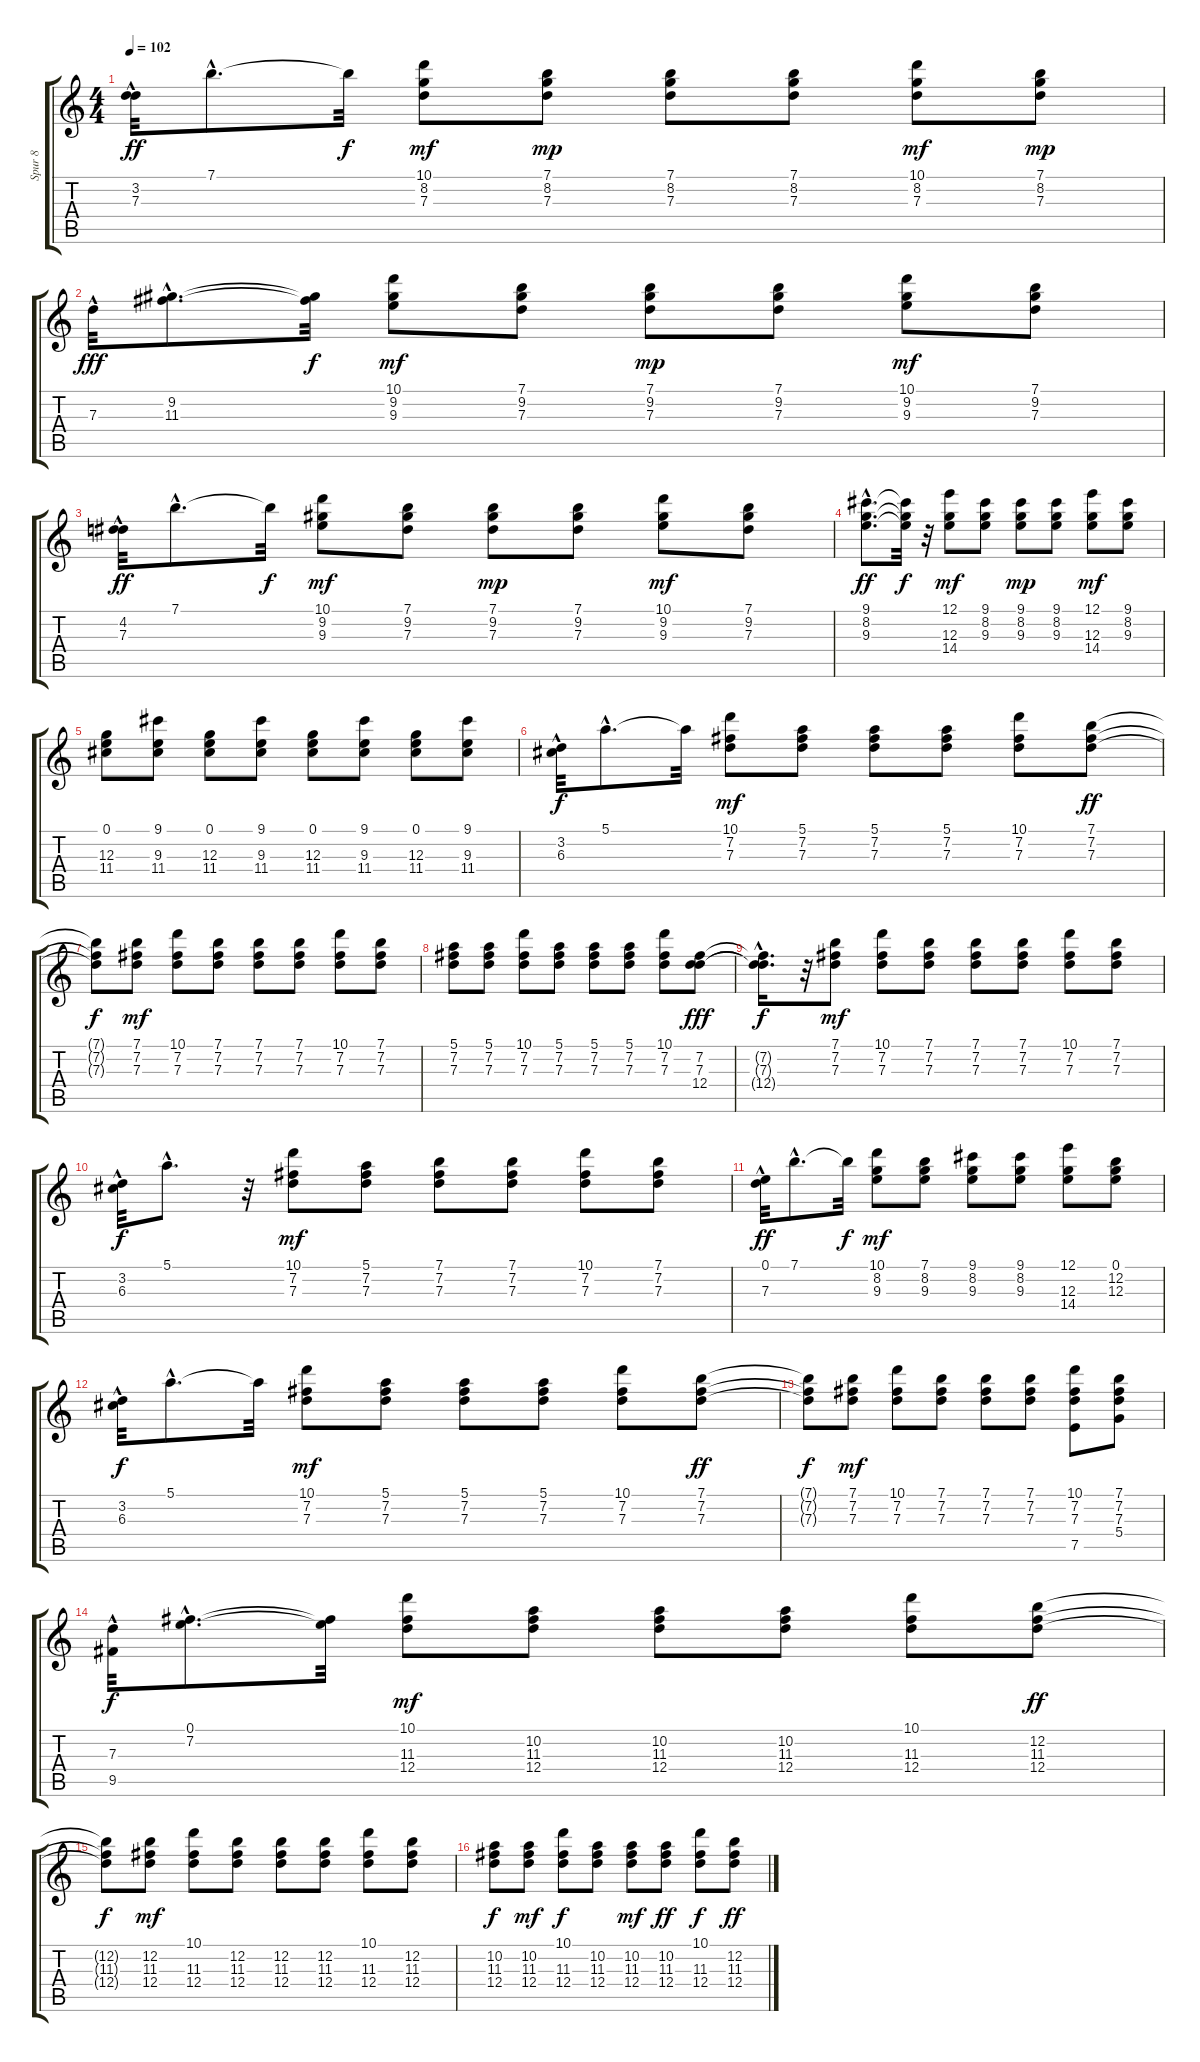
\track ("Spur 8" "Spur 8") {instrument acousticguitarsteel}
\staff {score tabs}
\tuning (E4 B3 G3 D3 A2 E2) {hide}
\ts (4 4)
\tempo 102
\clef g2
\ks c
(3.2{hac} 7.3{hac}).32{dy ff} 7.1{hac}.8{d} 7.1{t}.32{dy f} (10.1 8.2 7.3).8{dy mf} (7.1 8.2 7.3).8{dy mp} (7.1 8.2 7.3).8 (7.1 8.2 7.3).8 (10.1 8.2 7.3).8{dy mf} (7.1 8.2 7.3).8{dy mp} |
7.3{hac}.32{dy fff} (9.2{hac} 11.3{hac}).8{d} (9.2{t} 11.3{t}).32{dy f} (10.1 9.2 9.3).8{dy mf} (7.1 9.2 7.3).8 (7.1 9.2 7.3).8{dy mp} (7.1 9.2 7.3).8 (10.1 9.2 9.3).8{dy mf} (7.1 9.2 7.3).8 |
(4.2{hac} 7.3{hac}).32{dy ff} 7.1{hac}.8{d} 7.1{t}.32{dy f} (10.1 9.2 9.3).8{dy mf} (7.1 9.2 7.3).8 (7.1 9.2 7.3).8{dy mp} (7.1 9.2 7.3).8 (10.1 9.2 9.3).8{dy mf} (7.1 9.2 7.3).8 |
(9.1{hac} 8.2{hac} 9.3{hac}).8{d dy ff} (9.1{t} 8.2{t} 9.3{t}).32{dy f} r.32 (12.1 12.3 14.4).8{dy mf} (9.1 8.2 9.3).8 (9.1 8.2 9.3).8{dy mp} (9.1 8.2 9.3).8 (12.1 12.3 14.4).8{dy mf} (9.1 8.2 9.3).8 |
(0.1 12.3 11.4).8 (9.1 9.3 11.4).8 (0.1 12.3 11.4).8 (9.1 9.3 11.4).8 (0.1 12.3 11.4).8 (9.1 9.3 11.4).8 (0.1 12.3 11.4).8 (9.1 9.3 11.4).8 |
(3.2{hac} 6.3{hac}).32{dy f} 5.1{hac}.8{d} 5.1{t}.32 (10.1 7.2 7.3).8{dy mf} (5.1 7.2 7.3).8 (5.1 7.2 7.3).8 (5.1 7.2 7.3).8 (10.1 7.2 7.3).8 (7.1 7.2 7.3).8{dy ff} |
(7.1{t} 7.2{t} 7.3{t}).8{dy f} (7.1 7.2 7.3).8{dy mf} (10.1 7.2 7.3).8 (7.1 7.2 7.3).8 (7.1 7.2 7.3).8 (7.1 7.2 7.3).8 (10.1 7.2 7.3).8 (7.1 7.2 7.3).8 |
(5.1 7.2 7.3).8 (5.1 7.2 7.3).8 (10.1 7.2 7.3).8 (5.1 7.2 7.3).8 (5.1 7.2 7.3).8 (5.1 7.2 7.3).8 (10.1 7.2 7.3).8 (7.2 7.3 12.4).8{dy fff} |
(7.2{hac t} 7.3{hac t} 12.4{hac t}).16{d dy f} r.32 (7.1 7.2 7.3).8{dy mf} (10.1 7.2 7.3).8 (7.1 7.2 7.3).8 (7.1 7.2 7.3).8 (7.1 7.2 7.3).8 (10.1 7.2 7.3).8 (7.1 7.2 7.3).8 |
(3.2{hac} 6.3{hac}).32{dy f} 5.1{hac}.8{d} r.32 (10.1 7.2 7.3).8{dy mf} (5.1 7.2 7.3).8 (7.1 7.2 7.3).8 (7.1 7.2 7.3).8 (10.1 7.2 7.3).8 (7.1 7.2 7.3).8 |
(0.1{hac} 7.3{hac}).32{dy ff} 7.1{hac}.8{d} 7.1{t}.32{dy f} (10.1 8.2 9.3).8{dy mf} (7.1 8.2 9.3).8 (9.1 8.2 9.3).8 (9.1 8.2 9.3).8 (12.1 12.3 14.4).8 (0.1 12.2 12.3).8 |
(3.2{hac} 6.3{hac}).32{dy f} 5.1{hac}.8{d} 5.1{t}.32 (10.1 7.2 7.3).8{dy mf} (5.1 7.2 7.3).8 (5.1 7.2 7.3).8 (5.1 7.2 7.3).8 (10.1 7.2 7.3).8 (7.1 7.2 7.3).8{dy ff} |
(7.1{t} 7.2{t} 7.3{t}).8{dy f} (7.1 7.2 7.3).8{dy mf} (10.1 7.2 7.3).8 (7.1 7.2 7.3).8 (7.1 7.2 7.3).8 (7.1 7.2 7.3).8 (10.1 7.2 7.3 7.5).8 (7.1 7.2 7.3 5.4).8 |
(7.3{hac} 9.5).32{dy f} (0.1{hac} 7.2{hac}).8{d} (0.1{t} 7.2{t}).32 (10.1 11.3 12.4).8{dy mf} (10.2 11.3 12.4).8 (10.2 11.3 12.4).8 (10.2 11.3 12.4).8 (10.1 11.3 12.4).8 (12.2 11.3 12.4).8{dy ff} |
(12.2{t} 11.3{t} 12.4{t}).8{dy f} (12.2 11.3 12.4).8{dy mf} (10.1 11.3 12.4).8 (12.2 11.3 12.4).8 (12.2 11.3 12.4).8 (12.2 11.3 12.4).8 (10.1 11.3 12.4).8 (12.2 11.3 12.4).8 |
(10.2 11.3 12.4).8{dy f} (10.2 11.3 12.4).8{dy mf} (10.1 11.3 12.4).8{dy f} (10.2 11.3 12.4).8 (10.2 11.3 12.4).8{dy mf} (10.2 11.3 12.4).8{dy ff} (10.1 11.3 12.4).8{dy f} (12.2 11.3 12.4).8{dy ff}
